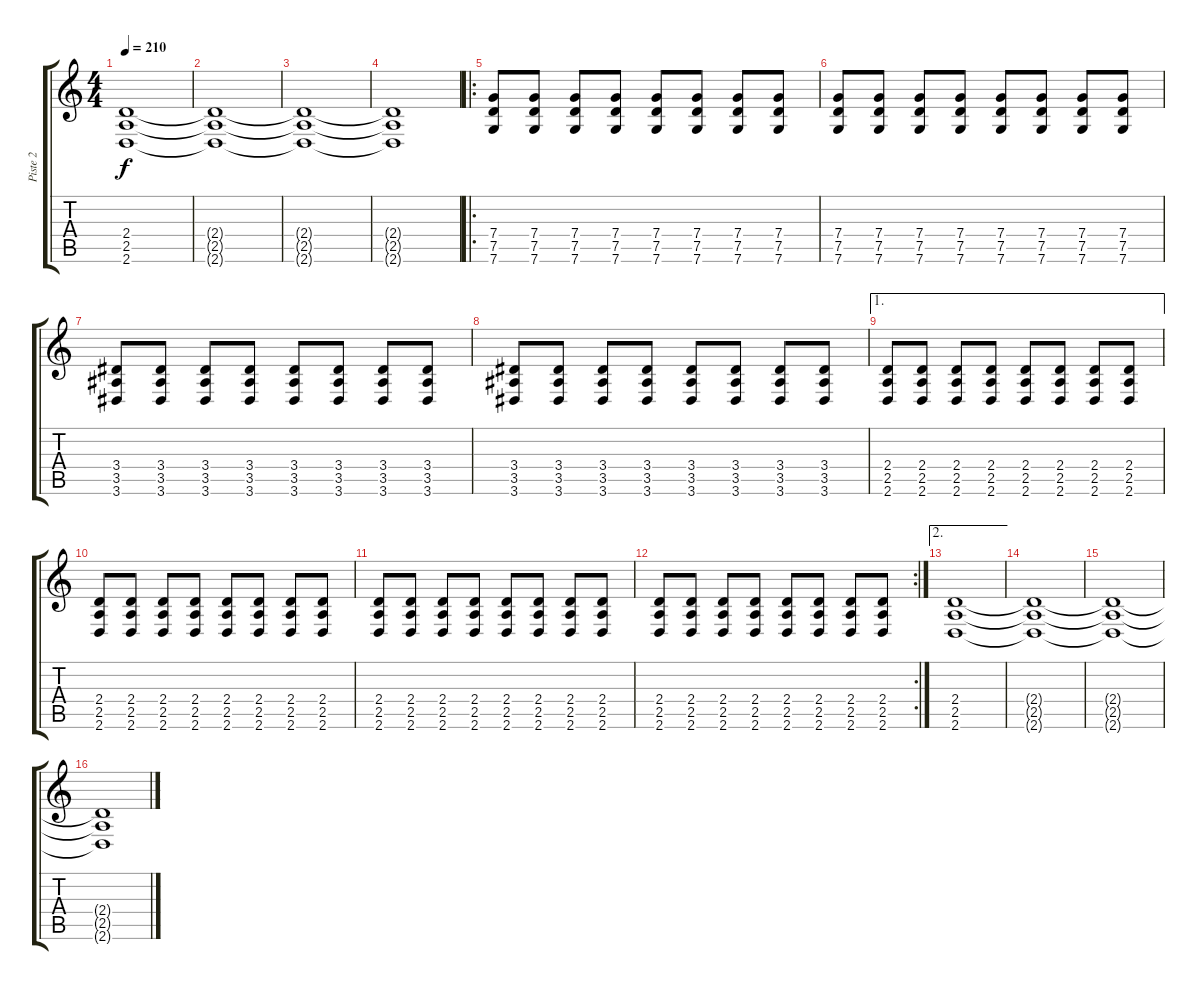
\track ("Piste 2" "Piste 2") {instrument distortionguitar}
\staff {score tabs}
\tuning (D4 A3 F3 C3 G2 C2) {hide}
\ts (4 4)
\tempo 210
\clef g2
\ks c
(2.4 2.5 2.6).1{dy f} |
(2.4{t} 2.5{t} 2.6{t}).1 |
(2.4{t} 2.5{t} 2.6{t}).1 |
(2.4{t} 2.5{t} 2.6{t}).1 |
\ro
(7.4 7.5 7.6).8 (7.4 7.5 7.6).8 (7.4 7.5 7.6).8 (7.4 7.5 7.6).8 (7.4 7.5 7.6).8 (7.4 7.5 7.6).8 (7.4 7.5 7.6).8 (7.4 7.5 7.6).8 |
(7.4 7.5 7.6).8 (7.4 7.5 7.6).8 (7.4 7.5 7.6).8 (7.4 7.5 7.6).8 (7.4 7.5 7.6).8 (7.4 7.5 7.6).8 (7.4 7.5 7.6).8 (7.4 7.5 7.6).8 |
(3.4 3.5 3.6).8 (3.4 3.5 3.6).8 (3.4 3.5 3.6).8 (3.4 3.5 3.6).8 (3.4 3.5 3.6).8 (3.4 3.5 3.6).8 (3.4 3.5 3.6).8 (3.4 3.5 3.6).8 |
(3.4 3.5 3.6).8 (3.4 3.5 3.6).8 (3.4 3.5 3.6).8 (3.4 3.5 3.6).8 (3.4 3.5 3.6).8 (3.4 3.5 3.6).8 (3.4 3.5 3.6).8 (3.4 3.5 3.6).8 |
\ae 1
(2.4 2.5 2.6).8 (2.4 2.5 2.6).8 (2.4 2.5 2.6).8 (2.4 2.5 2.6).8 (2.4 2.5 2.6).8 (2.4 2.5 2.6).8 (2.4 2.5 2.6).8 (2.4 2.5 2.6).8 |
(2.4 2.5 2.6).8 (2.4 2.5 2.6).8 (2.4 2.5 2.6).8 (2.4 2.5 2.6).8 (2.4 2.5 2.6).8 (2.4 2.5 2.6).8 (2.4 2.5 2.6).8 (2.4 2.5 2.6).8 |
(2.4 2.5 2.6).8 (2.4 2.5 2.6).8 (2.4 2.5 2.6).8 (2.4 2.5 2.6).8 (2.4 2.5 2.6).8 (2.4 2.5 2.6).8 (2.4 2.5 2.6).8 (2.4 2.5 2.6).8 |
\rc 2
(2.4 2.5 2.6).8 (2.4 2.5 2.6).8 (2.4 2.5 2.6).8 (2.4 2.5 2.6).8 (2.4 2.5 2.6).8 (2.4 2.5 2.6).8 (2.4 2.5 2.6).8 (2.4 2.5 2.6).8 |
\ae 2
(2.4 2.5 2.6).1 |
(2.4{t} 2.5{t} 2.6{t}).1 |
(2.4{t} 2.5{t} 2.6{t}).1 |
(2.4{t} 2.5{t} 2.6{t}).1
